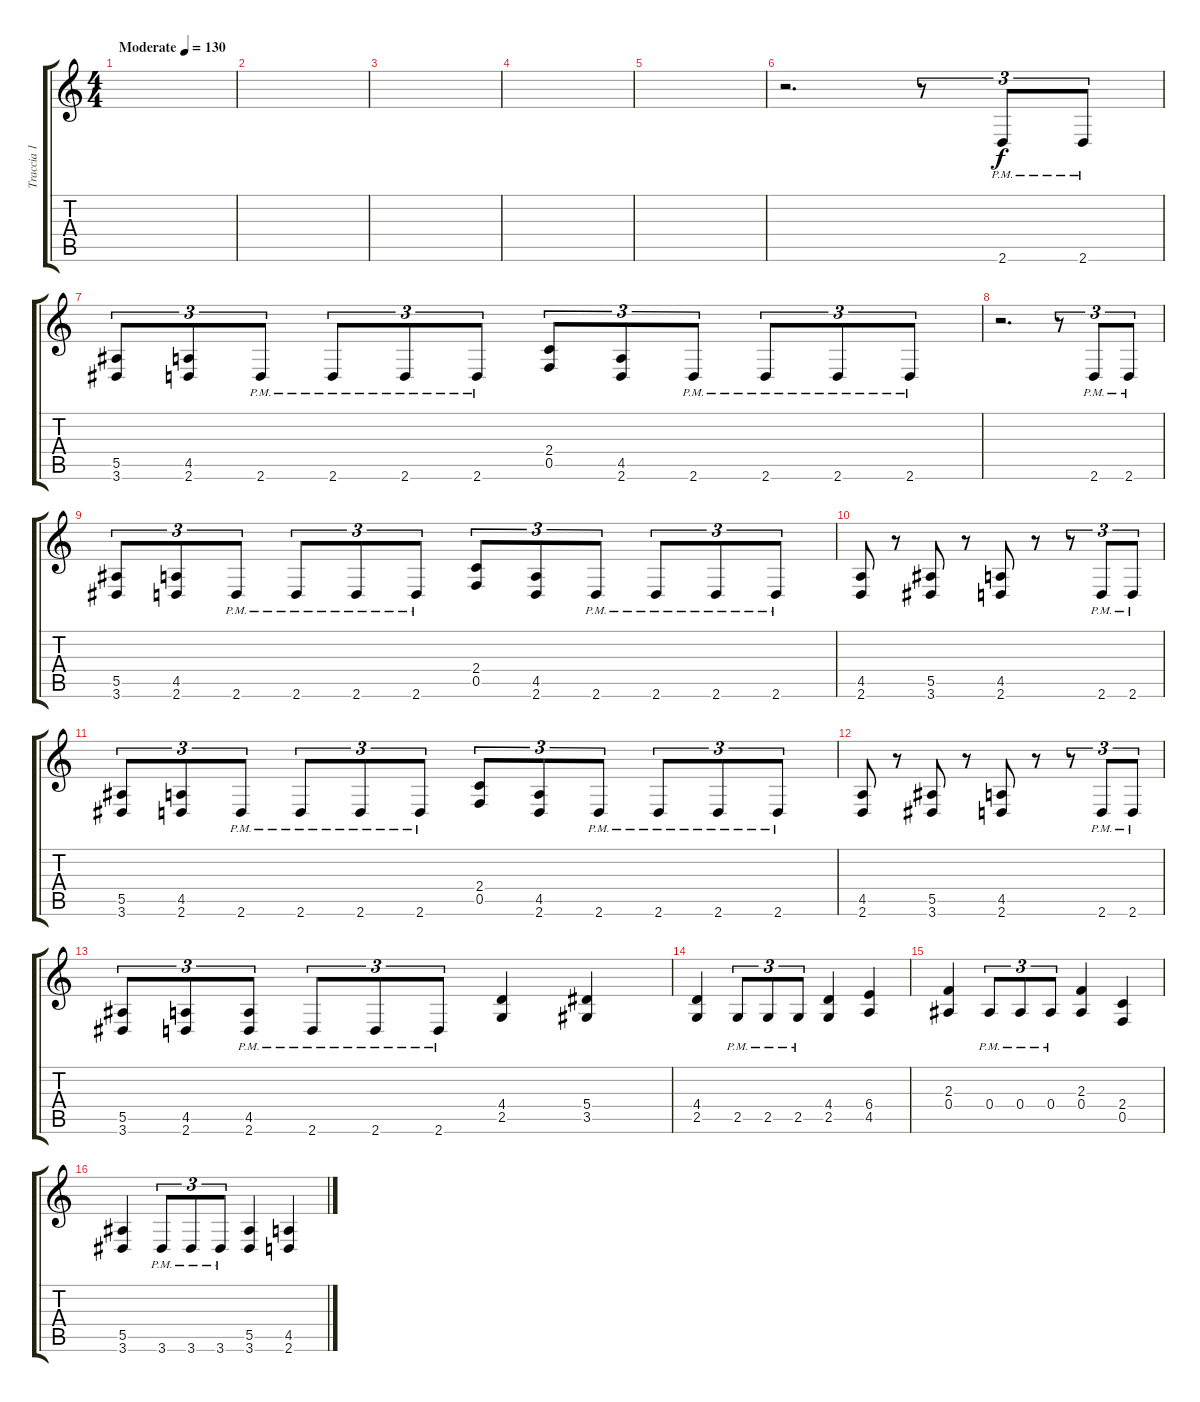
\track ("Traccia 1" "Traccia 1") {instrument distortionguitar}
\staff {score tabs}
\tuning (C4 G3 Eb3 Bb2 F2 C2) {hide}
\ts (4 4)
\tempo (130 "Moderate")
\clef g2
\ks c
|
|
|
|
|
r.2{d} r.8{tu (3 2)} 2.6{pm}.8{tu (3 2)} 2.6{pm}.8{tu (3 2)} |
(5.5 3.6).8{tu (3 2)} (4.5 2.6).8{tu (3 2)} 2.6{pm}.8{tu (3 2)} 2.6{pm}.8{tu (3 2)} 2.6{pm}.8{tu (3 2)} 2.6{pm}.8{tu (3 2)} (2.4 0.5).8{tu (3 2)} (4.5 2.6).8{tu (3 2)} 2.6{pm}.8{tu (3 2)} 2.6{pm}.8{tu (3 2)} 2.6{pm}.8{tu (3 2)} 2.6{pm}.8{tu (3 2)} |
r.2{d} r.8{tu (3 2)} 2.6{pm}.8{tu (3 2)} 2.6{pm}.8{tu (3 2)} |
(5.5 3.6).8{tu (3 2)} (4.5 2.6).8{tu (3 2)} 2.6{pm}.8{tu (3 2)} 2.6{pm}.8{tu (3 2)} 2.6{pm}.8{tu (3 2)} 2.6{pm}.8{tu (3 2)} (2.4 0.5).8{tu (3 2)} (4.5 2.6).8{tu (3 2)} 2.6{pm}.8{tu (3 2)} 2.6{pm}.8{tu (3 2)} 2.6{pm}.8{tu (3 2)} 2.6{pm}.8{tu (3 2)} |
(4.5 2.6).8 r.8 (5.5 3.6).8 r.8 (4.5 2.6).8 r.8 r.8{tu (3 2)} 2.6{pm}.8{tu (3 2)} 2.6{pm}.8{tu (3 2)} |
(5.5 3.6).8{tu (3 2)} (4.5 2.6).8{tu (3 2)} 2.6{pm}.8{tu (3 2)} 2.6{pm}.8{tu (3 2)} 2.6{pm}.8{tu (3 2)} 2.6{pm}.8{tu (3 2)} (2.4 0.5).8{tu (3 2)} (4.5 2.6).8{tu (3 2)} 2.6{pm}.8{tu (3 2)} 2.6{pm}.8{tu (3 2)} 2.6{pm}.8{tu (3 2)} 2.6{pm}.8{tu (3 2)} |
(4.5 2.6).8 r.8 (5.5 3.6).8 r.8 (4.5 2.6).8 r.8 r.8{tu (3 2)} 2.6{pm}.8{tu (3 2)} 2.6{pm}.8{tu (3 2)} |
(5.5 3.6).8{tu (3 2)} (4.5 2.6).8{tu (3 2)} (4.5{pm} 2.6{pm}).8{tu (3 2)} 2.6{pm}.8{tu (3 2)} 2.6{pm}.8{tu (3 2)} 2.6{pm}.8{tu (3 2)} (4.4 2.5).4 (5.4 3.5).4 |
(4.4 2.5).4 2.5{pm}.8{tu (3 2)} 2.5{pm}.8{tu (3 2)} 2.5{pm}.8{tu (3 2)} (4.4 2.5).4 (6.4 4.5).4 |
(2.3 0.4).4 0.4{pm}.8{tu (3 2)} 0.4{pm}.8{tu (3 2)} 0.4{pm}.8{tu (3 2)} (2.3 0.4).4 (2.4 0.5).4 |
(5.5 3.6).4 3.6{pm}.8{tu (3 2)} 3.6{pm}.8{tu (3 2)} 3.6{pm}.8{tu (3 2)} (5.5 3.6).4 (4.5 2.6).4
